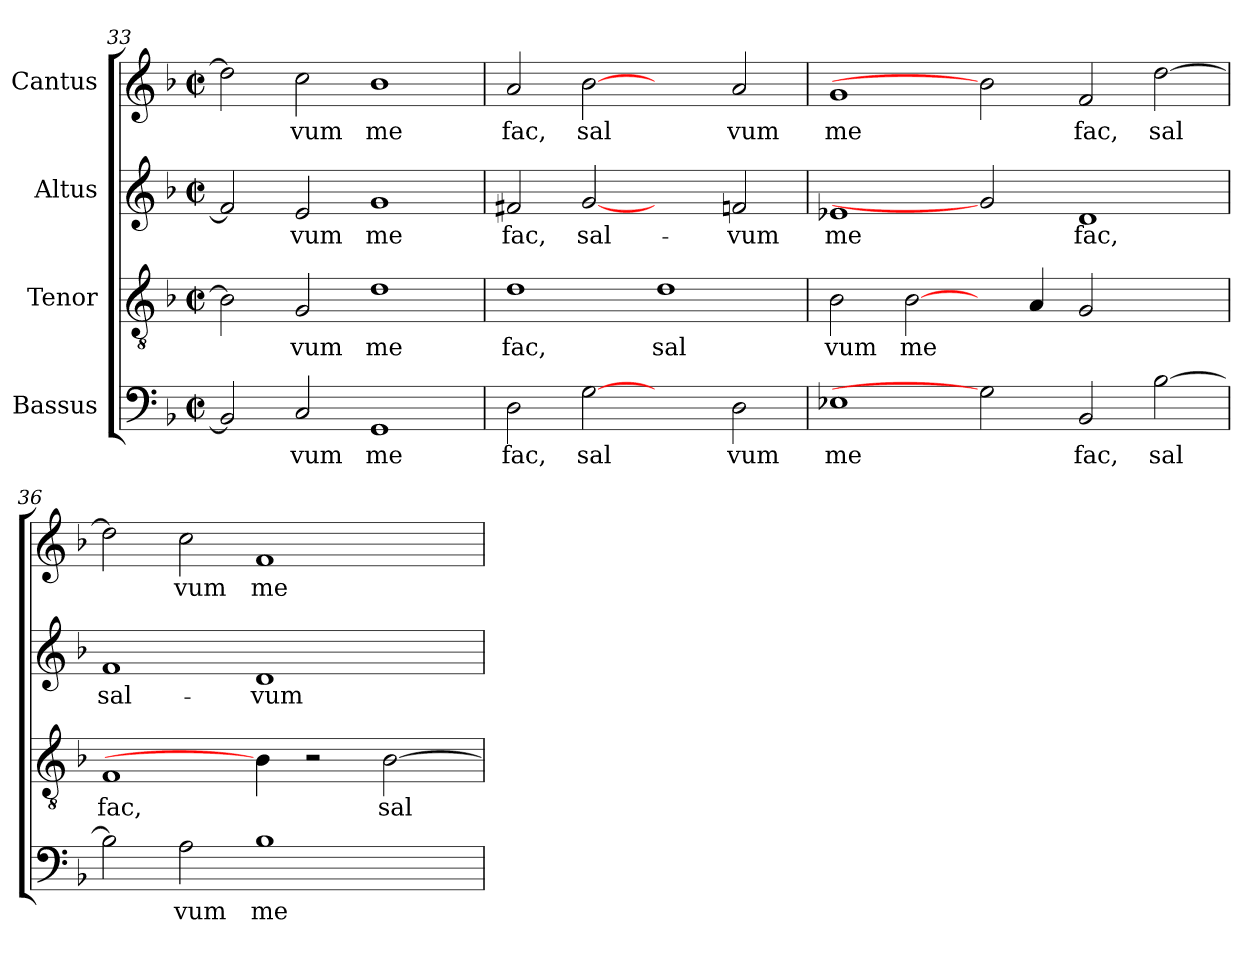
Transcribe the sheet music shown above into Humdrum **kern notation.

**kern	**text	**kern	**text	**kern	**text	**kern	**text
*part4	*part4	*part3	*part3	*part2	*part2	*part1	*part1
*staff4	*staff4	*staff3	*staff3	*staff2	*staff2	*staff1	*staff1
*I"Bassus	*	*I"Tenor	*	*I"Altus	*	*I"Cantus	*
*clefF4	*	*clefGv2	*	*clefG2	*	*clefG2	*
*k[b-]	*	*k[b-]	*	*k[b-]	*	*k[b-]	*
*F:	*	*F:	*	*F:	*	*F:	*
*M2/2	*	*M2/2	*	*M2/2	*	*M2/2	*
*met(c|)	*	*met(c|)	*	*met(c|)	*	*met(c|)	*
=33	=33	=33	=33	=33	=33	=33	=33
2BB-/]	.	2B-\]	.	2f/]	.	2dd\]	.
!	!LO:LY:b:cj	!	!LO:LY:b:cj	!	!LO:LY:b:cj	!	!LO:LY:b:cj
2C/	vum	2G/	vum	2e/	-vum	2cc\	vum
!	!LO:LY:b:cj	!	!LO:LY:b:cj	!	!LO:LY:b:cj	!	!LO:LY:b:cj
1GG	me	1d	me	1g	me	1b-	me
=34	=34	=34	=34	=34	=34	=34	=34
!	!LO:LY:b:cj	!	!LO:LY:b:cj	!	!LO:LY:b:cj	!	!LO:LY:b:cj
2D\	fac,	1d	fac,	2f#X/	fac,	2a/	fac,
!	!LO:LY:b:cj	!	!	!	!LO:LY:b:cj	!	!LO:LY:b:cj
[2G	sal	.	.	[2g	sal-	[2b-	sal
!	!	!	!LO:LY:b:cj	!	!	!	!
2ryy	.	1d	sal	2ryy	.	2ryy	.
!	!LO:LY:b:cj	!	!	!	!LO:LY:b:cj	!	!LO:LY:b:cj
2D\	vum	.	.	2fn/	-vum	2a/	vum
=35	=35	=35	=35	=35	=35	=35	=35
!	!LO:LY:b:cj	!	!LO:LY:b:cj	!	!LO:LY:b:cj	!	!LO:LY:b:cj
1E-X	me	2B-\	vum	1e-X	me	1g	me
!	!	!	!LO:LY:b	!	!	!	!
.	.	[2B-\	me	.	.	.	.
2G]	.	4ryy	.	2g]	.	2b-]	.
.	.	4A/	.	.	.	.	.
!	!LO:LY:b:cj	!	!	!	!LO:LY:b:cj	!	!LO:LY:b:cj
2BB-/	fac,	2G/	.	1d	fac,	2f/	fac,
!	!LO:LY:b	!	!	!	!	!	!LO:LY:b
[>2B-\	sal	2ryy	.	.	.	[>2dd\	sal
=36	=36	=36	=36	=36	=36	=36	=36
!	!	!	!LO:LY:b:cj	!	!LO:LY:b:cj	!	!
2B-\]	.	1F	fac,	1f	sal-	2dd\]	.
!	!LO:LY:b:cj	!	!	!	!	!	!LO:LY:b:cj
2A\	vum	.	.	.	.	2cc\	vum
!	!LO:LY:b:cj	!	!	!	!LO:LY:b:cj	!	!LO:LY:b:cj
1B-	me	4B-\]	.	1d	-vum	1f	me
.	.	2r	.	.	.	.	.
!	!	!	!LO:LY:b	!	!	!	!
.	.	[>2B-\	sal	.	.	.	.
4ryy	.	.	.	4ryy	.	4ryy	.
=	=	=	=	=	=	=	=
*-	*-	*-	*-	*-	*-	*-	*-
